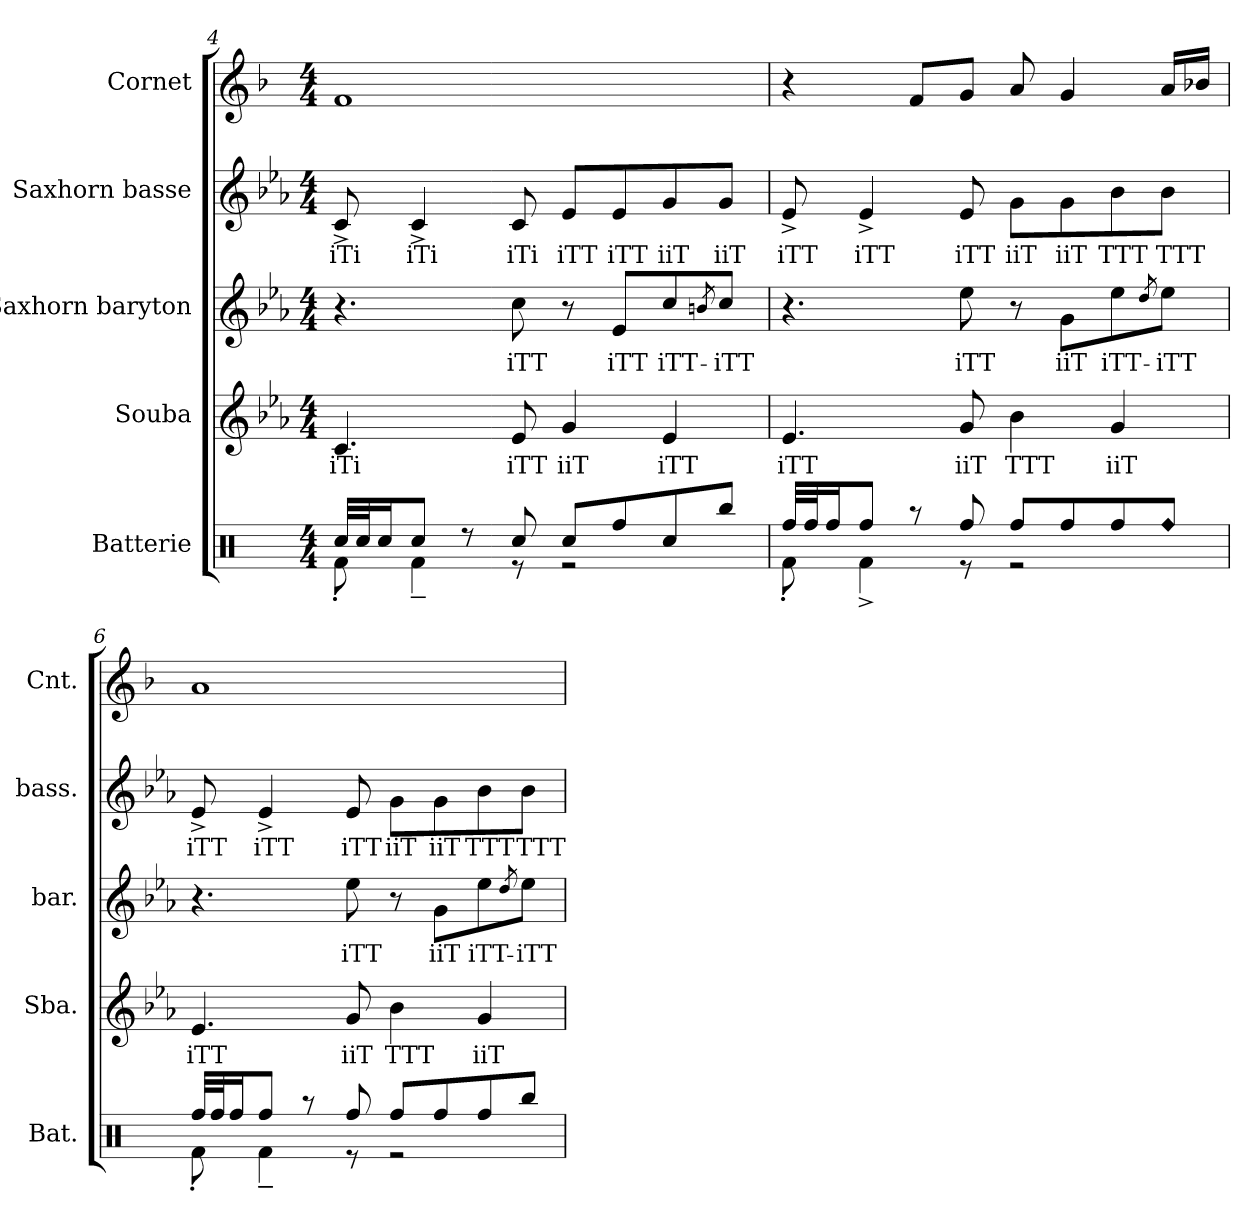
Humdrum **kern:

**kern	**kern	**text	**kern	**text	**kern	**text	**kern
*part5	*part4	*part4	*part3	*part3	*part2	*part2	*part1
*staff5	*staff4	*staff4	*staff3	*staff3	*staff2	*staff2	*staff1
*I"Batterie	*I"Souba	*	*I"Saxhorn baryton	*	*I"Saxhorn basse	*	*I"Cornet
*I'Bat.	*I'Sba.	*	*I'bar.	*	*I'bass.	*	*I'Cnt.
*clefX	*clefG2	*	*clefG2	*	*clefG2	*	*clefG2
*	*ITrd15c26	*	*ITrd8c14	*	*ITrd8c14	*	*ITrd1c2
*k[]	*k[b-e-a-]	*	*k[b-e-a-]	*	*k[b-e-a-]	*	*k[b-e-a-]
*M4/4	*M4/4	*	*M4/4	*	*M4/4	*	*M4/4
=4	=4	=4	=4	=4	=4	=4	=4
*^	*	*	*	*	*	*	*
!	!	!	!LO:LY:b	!	!	!	!LO:LY:b	!
32Rcc/LLL	8Rf'\	4.CC/	iTi	4.r	.	8C^/	iTi	1e-
32Rcc/J	.	.	.	.	.	.	.	.
16Rcc/J	.	.	.	.	.	.	.	.
!	!	!	!	!	!	!	!LO:LY:b	!
8Rcc/J	4Rf~\	.	.	.	.	4C^/	iTi	.
8r	.	.	.	.	.	.	.	.
!	!	!	!LO:LY:b	!	!LO:LY:b	!	!LO:LY:b	!
8Rcc/	8r	8EE-/	iTT	8c\	iTT	8C/	iTi	.
!	!	!	!LO:LY:b	!	!	!	!LO:LY:b	!
8Rcc/L	2r	4GG/	iiT	8r	.	8E-/L	iTT	.
!	!	!	!	!	!LO:LY:b	!	!LO:LY:b	!
8Rff/	.	.	.	8E-/L	iTT	8E-/	iTT	.
!	!	!	!LO:LY:b	!	!LO:LY:b	!	!LO:LY:b	!
8Rcc/	.	4EE-/	iTT	8c/	iTT-	8G/	iiT	.
.	.	.	.	8qBn/	.	.	.	.
!	!	!	!	!	!LO:LY:b	!	!LO:LY:b	!
8Rbb/J	.	.	.	8c/J	-iTT	8G/J	iiT	.
!!LO:PB:g=z
=5	=5	=5	=5	=5	=5	=5	=5	=5
!	!	!	!LO:LY:b	!	!	!	!LO:LY:b	!
32Rff/LLL	8Rf'\	4.EE-/	iTT	4.r	.	8E-^/	iTT	4r
32Rff/J	.	.	.	.	.	.	.	.
16Rff/J	.	.	.	.	.	.	.	.
!	!	!	!	!	!	!	!LO:LY:b	!
8Rff/J	4Rf^\	.	.	.	.	4E-^/	iTT	.
8r	.	.	.	.	.	.	.	8e-/L
!	!	!	!LO:LY:b	!	!LO:LY:b	!	!LO:LY:b	!
8Rff/	8r	8GG/	iiT	8e-\	iTT	8E-/	iTT	8f/J
!	!	!	!LO:LY:b	!	!	!	!LO:LY:b	!
8Rff/L	2r	4BB-\	TTT	8r	.	8G\L	iiT	8g/
!	!	!	!	!	!LO:LY:b	!	!LO:LY:b	!
8Rff/	.	.	.	8G\L	iiT	8G\	iiT	4f/
!	!	!	!LO:LY:b	!	!LO:LY:b	!	!LO:LY:b	!
8Rff/	.	4GG/	iiT	8e-\	iTT-	8B-\	TTT	.
.	.	.	.	8qd/	.	.	.	.
!LO:N:head=diamond	!	!	!	!	!LO:LY:b	!	!LO:LY:b	!
8Rff/J	.	.	.	8e-\J	-iTT	8B-\J	TTT	16g/LL
.	.	.	.	.	.	.	.	16a-X/JJ
=6	=6	=6	=6	=6	=6	=6	=6	=6
!	!	!	!LO:LY:b	!	!	!	!LO:LY:b	!
32Rff/LLL	8Rf'\	4.EE-/	iTT	4.r	.	8E-^/	iTT	1g
32Rff/J	.	.	.	.	.	.	.	.
16Rff/J	.	.	.	.	.	.	.	.
!	!	!	!	!	!	!	!LO:LY:b	!
8Rff/J	4Rf~\	.	.	.	.	4E-^/	iTT	.
8r	.	.	.	.	.	.	.	.
!	!	!	!LO:LY:b	!	!LO:LY:b	!	!LO:LY:b	!
8Rff/	8r	8GG/	iiT	8e-\	iTT	8E-/	iTT	.
!	!	!	!LO:LY:b	!	!	!	!LO:LY:b	!
8Rff/L	2r	4BB-\	TTT	8r	.	8G\L	iiT	.
!	!	!	!	!	!LO:LY:b	!	!LO:LY:b	!
8Rff/	.	.	.	8G\L	iiT	8G\	iiT	.
!	!	!	!LO:LY:b	!	!LO:LY:b	!	!LO:LY:b	!
8Rff/	.	4GG/	iiT	8e-\	iTT-	8B-\	TTT	.
.	.	.	.	8qd/	.	.	.	.
!	!	!	!	!	!LO:LY:b	!	!LO:LY:b	!
8Rbb/J	.	.	.	8e-\J	-iTT	8B-\J	TTT	.
*v	*v	*	*	*	*	*	*	*
=	=	=	=	=	=	=	=
*-	*-	*-	*-	*-	*-	*-	*-
